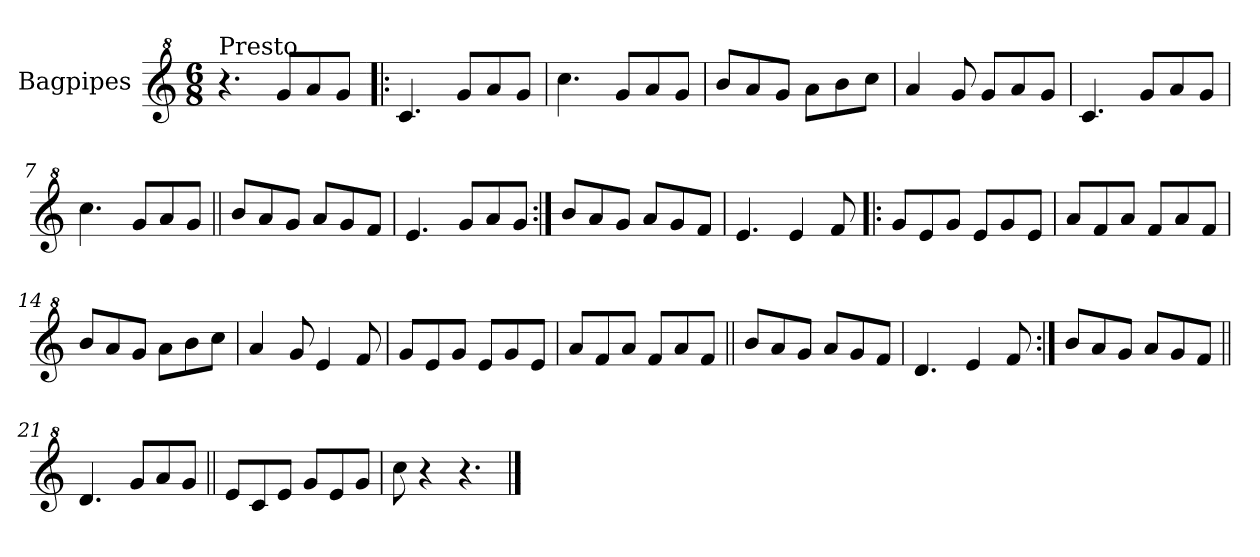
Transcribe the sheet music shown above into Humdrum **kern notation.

**kern
*part1
*staff1
*I"Bagpipes
*I'Bag
*clefG^2
*k[]
*C:
*M6/8
=1
!LO:TX:a:t=Presto
4.r
8gg/L
8aa/
8gg/J
=2!|:
4.cc/
8gg/L
8aa/
8gg/J
=3
4.ccc\
8gg/L
8aa/
8gg/J
=4
8bb/L
8aa/
8gg/J
8aa\L
8bb\
8ccc\J
=5
4aa/
8gg/
8gg/L
8aa/
8gg/J
=6
4.cc/
8gg/L
8aa/
8gg/J
=7
4.ccc\
8gg/L
8aa/
8gg/J
=8||
8bb/L
8aa/
8gg/J
8aa/L
8gg/
8ff/J
!!LO:LB:g=z
=9
4.ee/
8gg/L
8aa/
8gg/J
=10:|!
8bb/L
8aa/
8gg/J
8aa/L
8gg/
8ff/J
=11
4.ee/
4ee/
8ff/
=12!|:
8gg/L
8ee/
8gg/J
8ee/L
8gg/
8ee/J
=13
8aa/L
8ff/
8aa/J
8ff/L
8aa/
8ff/J
=14
8bb/L
8aa/
8gg/J
8aa\L
8bb\
8ccc\J
=15
4aa/
8gg/
4ee/
8ff/
=16
8gg/L
8ee/
8gg/J
8ee/L
8gg/
8ee/J
!!LO:LB:g=z
=17
8aa/L
8ff/
8aa/J
8ff/L
8aa/
8ff/J
=18||
8bb/L
8aa/
8gg/J
8aa/L
8gg/
8ff/J
=19
4.dd/
4ee/
8ff/
=20:|!
8bb/L
8aa/
8gg/J
8aa/L
8gg/
8ff/J
=21||
4.dd/
8gg/L
8aa/
8gg/J
=22||
8ee/L
8cc/
8ee/J
8gg/L
8ee/
8gg/J
=23
8ccc\
4r
4.r
==
*-
